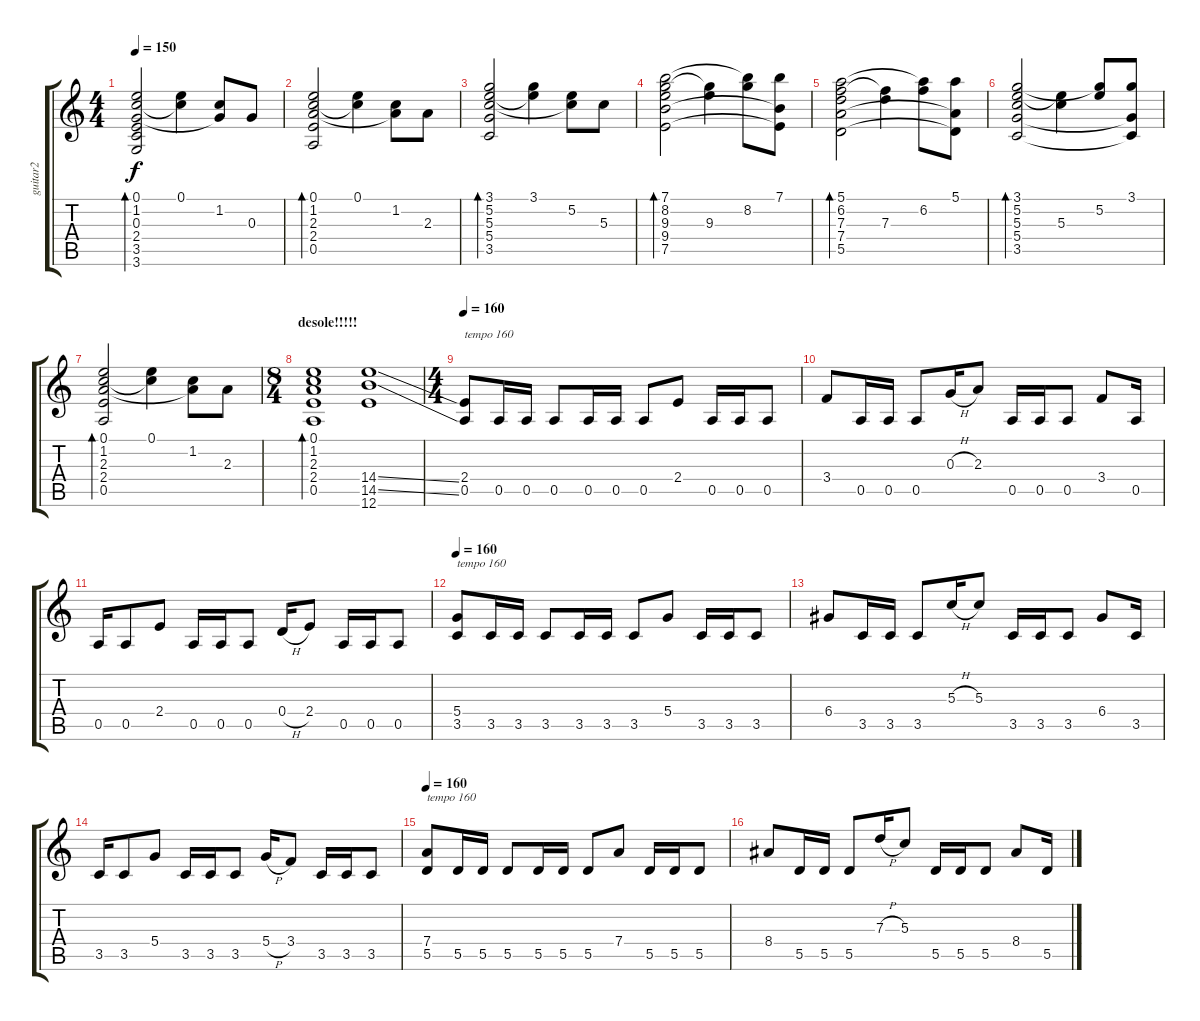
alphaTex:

\track ("guitar2" "guitar2") {instrument overdrivenguitar}
\staff {score tabs}
\tuning (E4 B3 G3 D3 A2 E2) {hide}
\ts (4 4)
\tempo 150
\clef g2
\ks c
(0.1 1.2 0.3 2.4 3.5 3.6).2{bd 60 dy f} (0.1 1.2{t}).4 (1.2 0.3{t}).8 0.3.8 |
(0.1 1.2 2.3 2.4 0.5).2{bd 60} (0.1 1.2{t}).4 (1.2 2.3{t}).8 2.3.8 |
(3.1 5.2 5.3 5.4 3.5).2{bd 60} (3.1 5.2{t}).4 (5.2 5.3{t}).8 5.3.8 |
(7.1 8.2 9.3 9.4 7.5).2{bd 60} (8.2{t} 9.3).4 (7.1{t} 8.2).8 (7.1 9.4{t} 7.5{t}).8 |
(5.1 6.2 7.3 7.4 5.5).2{bd 60} (6.2{t} 7.3).4 (5.1{t} 6.2).8 (5.1 7.4{t} 5.5{t}).8 |
(3.1 5.2 5.3 5.4 3.5).2{bd 60} (5.2{t} 5.3).4 (3.1{t} 5.2).8 (3.1 5.4{t} 3.5{t}).8 |
(0.1 1.2 2.3 2.4 0.5).2{bd 60} (0.1 1.2{t}).4 (1.2 2.3{t}).8 2.3.8 |
\ts (8 4)
\section ("" "desole!!!!!")
(0.1 1.2 2.3 2.4 0.5).1{bd 60} (14.4{ss} 14.5{ss} 12.6).1 |
\ts (4 4)
\tempo 160
(2.4 0.5).8{txt "tempo 160"} 0.5.16 0.5.16 0.5.8 0.5.16 0.5.16 0.5.8 2.4.8 0.5.16 0.5.16 0.5.8 |
3.4.8 0.5.16 0.5.16 0.5.8 0.3{h}.16 2.3.8 0.5.16 0.5.16 0.5.8 3.4.8 0.5.16 |
0.5.16 0.5.8 2.4.8 0.5.16 0.5.16 0.5.8 0.4{h}.16 2.4.8 0.5.16 0.5.16 0.5.8 |
\tempo 160
(5.4 3.5).8{txt "tempo 160"} 3.5.16 3.5.16 3.5.8 3.5.16 3.5.16 3.5.8 5.4.8 3.5.16 3.5.16 3.5.8 |
6.4.8 3.5.16 3.5.16 3.5.8 5.3{h}.16 5.3.8 3.5.16 3.5.16 3.5.8 6.4.8 3.5.16 |
3.5.16 3.5.8 5.4.8 3.5.16 3.5.16 3.5.8 5.4{h}.16 3.4.8 3.5.16 3.5.16 3.5.8 |
\tempo 160
(7.4 5.5).8{txt "tempo 160"} 5.5.16 5.5.16 5.5.8 5.5.16 5.5.16 5.5.8 7.4.8 5.5.16 5.5.16 5.5.8 |
8.4.8 5.5.16 5.5.16 5.5.8 7.3{h}.16 5.3.8 5.5.16 5.5.16 5.5.8 8.4.8 5.5.16
